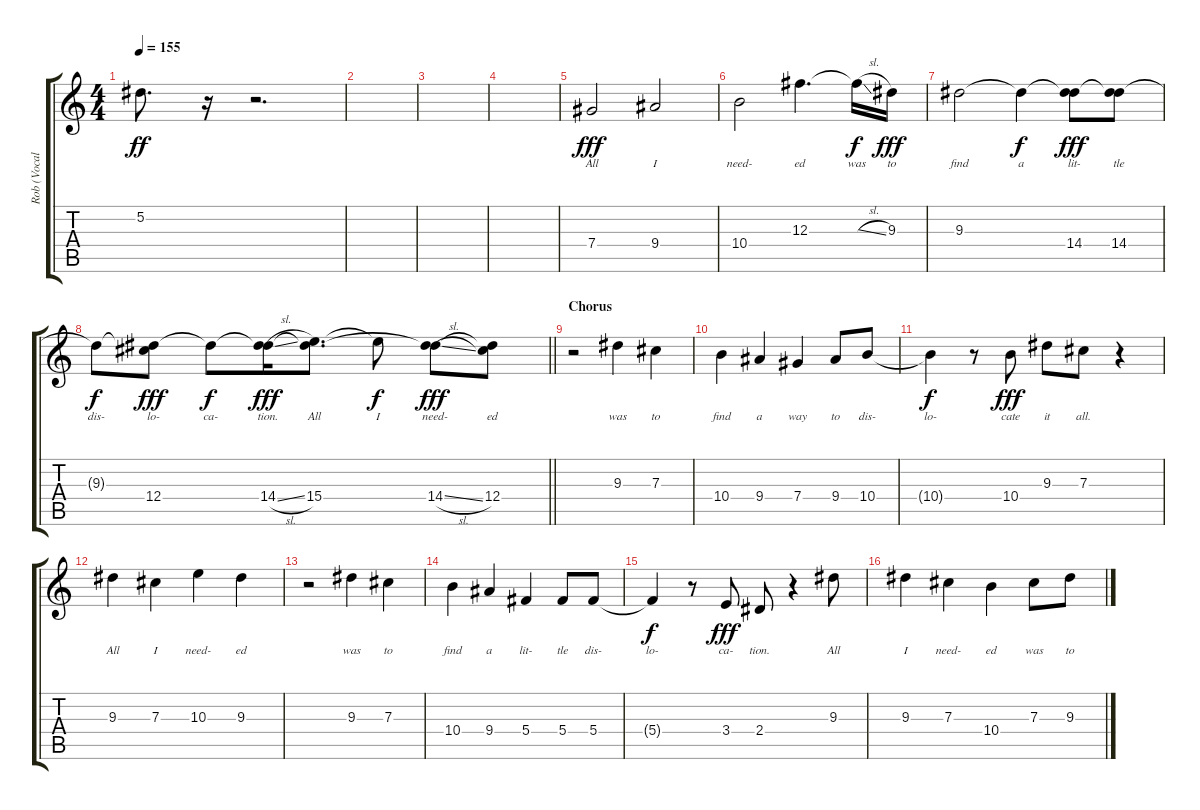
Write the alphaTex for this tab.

\track ("Rob (Vocals)" "Rob (Vocal") {instrument distortionguitar}
\staff {score tabs}
\tuning (Eb4 Bb3 Gb3 Db3 Ab2 Db2) {hide}
\ts (4 4)
\tempo 155
\clef g2
\ks c
5.2.8{d lyrics (0 "") lyrics (1 "") lyrics (2 "") lyrics (3 "") lyrics (4 "") dy ff} r.16 r.2{d} |
|
|
|
7.4.2{lyrics (0 "All") lyrics (1 "") lyrics (2 "") lyrics (3 "") lyrics (4 "") dy fff volume 16} 9.4.2{lyrics (0 "I") lyrics (1 "") lyrics (2 "") lyrics (3 "") lyrics (4 "")} |
10.4.2{lyrics (0 "need-") lyrics (1 "") lyrics (2 "") lyrics (3 "") lyrics (4 "")} 12.3.4{d lyrics (0 "ed") lyrics (1 "") lyrics (2 "") lyrics (3 "") lyrics (4 "")} 12.3{sl t}.16{lyrics (0 "was") lyrics (1 "") lyrics (2 "") lyrics (3 "") lyrics (4 "") dy f} 9.3.16{lyrics (0 "to") lyrics (1 "") lyrics (2 "") lyrics (3 "") lyrics (4 "") dy fff} |
9.3.2{lyrics (0 "find") lyrics (1 "") lyrics (2 "") lyrics (3 "") lyrics (4 "")} 9.3{t}.4{lyrics (0 "a") lyrics (1 "") lyrics (2 "") lyrics (3 "") lyrics (4 "") dy f} (9.3{t} 14.4).8{lyrics (0 "lit-") lyrics (1 "") lyrics (2 "") lyrics (3 "") lyrics (4 "") dy fff} (9.3{t} 14.4).8{lyrics (0 "tle") lyrics (1 "") lyrics (2 "") lyrics (3 "") lyrics (4 "")} |
\barLineRight lightlight
9.3{t}.8{lyrics (0 "dis-") lyrics (1 "") lyrics (2 "") lyrics (3 "") lyrics (4 "") dy f} (9.3{t} 12.4).8{lyrics (0 "lo-") lyrics (1 "") lyrics (2 "") lyrics (3 "") lyrics (4 "") dy fff} 9.3{t}.8{lyrics (0 "ca-") lyrics (1 "") lyrics (2 "") lyrics (3 "") lyrics (4 "") dy f} (9.3{t} 14.4{sl}).16{lyrics (0 "tion.") lyrics (1 "") lyrics (2 "") lyrics (3 "") lyrics (4 "") dy fff} (9.3{t} 15.4).8{d lyrics (0 "All") lyrics (1 "") lyrics (2 "") lyrics (3 "") lyrics (4 "")} 15.4{t}.8{lyrics (0 "I") lyrics (1 "") lyrics (2 "") lyrics (3 "") lyrics (4 "") dy f} (9.3{t} 14.4{sl}).8{lyrics (0 "need-") lyrics (1 "") lyrics (2 "") lyrics (3 "") lyrics (4 "") dy fff} (9.3{t} 12.4).8{lyrics (0 "ed") lyrics (1 "") lyrics (2 "") lyrics (3 "") lyrics (4 "")} |
\section ("" "Chorus")
r.2{volume 13} 9.3.4{lyrics (0 "was") lyrics (1 "") lyrics (2 "") lyrics (3 "") lyrics (4 "")} 7.3.4{lyrics (0 "to") lyrics (1 "") lyrics (2 "") lyrics (3 "") lyrics (4 "")} |
10.4.4{lyrics (0 "find") lyrics (1 "") lyrics (2 "") lyrics (3 "") lyrics (4 "")} 9.4.4{lyrics (0 "a") lyrics (1 "") lyrics (2 "") lyrics (3 "") lyrics (4 "")} 7.4.4{lyrics (0 "way") lyrics (1 "") lyrics (2 "") lyrics (3 "") lyrics (4 "")} 9.4.8{lyrics (0 "to") lyrics (1 "") lyrics (2 "") lyrics (3 "") lyrics (4 "")} 10.4.8{lyrics (0 "dis-") lyrics (1 "") lyrics (2 "") lyrics (3 "") lyrics (4 "")} |
10.4{t}.4{lyrics (0 "lo-") lyrics (1 "") lyrics (2 "") lyrics (3 "") lyrics (4 "") dy f} r.8 10.4.8{lyrics (0 "cate") lyrics (1 "") lyrics (2 "") lyrics (3 "") lyrics (4 "") dy fff} 9.3.8{lyrics (0 "it") lyrics (1 "") lyrics (2 "") lyrics (3 "") lyrics (4 "")} 7.3.8{lyrics (0 "all.") lyrics (1 "") lyrics (2 "") lyrics (3 "") lyrics (4 "")} r.4 |
9.3.4{lyrics (0 "All") lyrics (1 "") lyrics (2 "") lyrics (3 "") lyrics (4 "")} 7.3.4{lyrics (0 "I") lyrics (1 "") lyrics (2 "") lyrics (3 "") lyrics (4 "")} 10.3.4{lyrics (0 "need-") lyrics (1 "") lyrics (2 "") lyrics (3 "") lyrics (4 "")} 9.3.4{lyrics (0 "ed") lyrics (1 "") lyrics (2 "") lyrics (3 "") lyrics (4 "")} |
r.2 9.3.4{lyrics (0 "was") lyrics (1 "") lyrics (2 "") lyrics (3 "") lyrics (4 "")} 7.3.4{lyrics (0 "to") lyrics (1 "") lyrics (2 "") lyrics (3 "") lyrics (4 "")} |
10.4.4{lyrics (0 "find") lyrics (1 "") lyrics (2 "") lyrics (3 "") lyrics (4 "")} 9.4.4{lyrics (0 "a") lyrics (1 "") lyrics (2 "") lyrics (3 "") lyrics (4 "")} 5.4.4{lyrics (0 "lit-") lyrics (1 "") lyrics (2 "") lyrics (3 "") lyrics (4 "")} 5.4.8{lyrics (0 "tle") lyrics (1 "") lyrics (2 "") lyrics (3 "") lyrics (4 "")} 5.4.8{lyrics (0 "dis-") lyrics (1 "") lyrics (2 "") lyrics (3 "") lyrics (4 "")} |
5.4{t}.4{lyrics (0 "lo-") lyrics (1 "") lyrics (2 "") lyrics (3 "") lyrics (4 "") dy f} r.8 3.4.8{lyrics (0 "ca-") lyrics (1 "") lyrics (2 "") lyrics (3 "") lyrics (4 "") dy fff} 2.4.8{lyrics (0 "tion.") lyrics (1 "") lyrics (2 "") lyrics (3 "") lyrics (4 "")} r.4 9.3.8{lyrics (0 "All") lyrics (1 "") lyrics (2 "") lyrics (3 "") lyrics (4 "")} |
9.3.4{lyrics (0 "I") lyrics (1 "") lyrics (2 "") lyrics (3 "") lyrics (4 "")} 7.3.4{lyrics (0 "need-") lyrics (1 "") lyrics (2 "") lyrics (3 "") lyrics (4 "")} 10.4.4{lyrics (0 "ed") lyrics (1 "") lyrics (2 "") lyrics (3 "") lyrics (4 "")} 7.3.8{lyrics (0 "was") lyrics (1 "") lyrics (2 "") lyrics (3 "") lyrics (4 "")} 9.3.8{lyrics (0 "to") lyrics (1 "") lyrics (2 "") lyrics (3 "") lyrics (4 "")}
